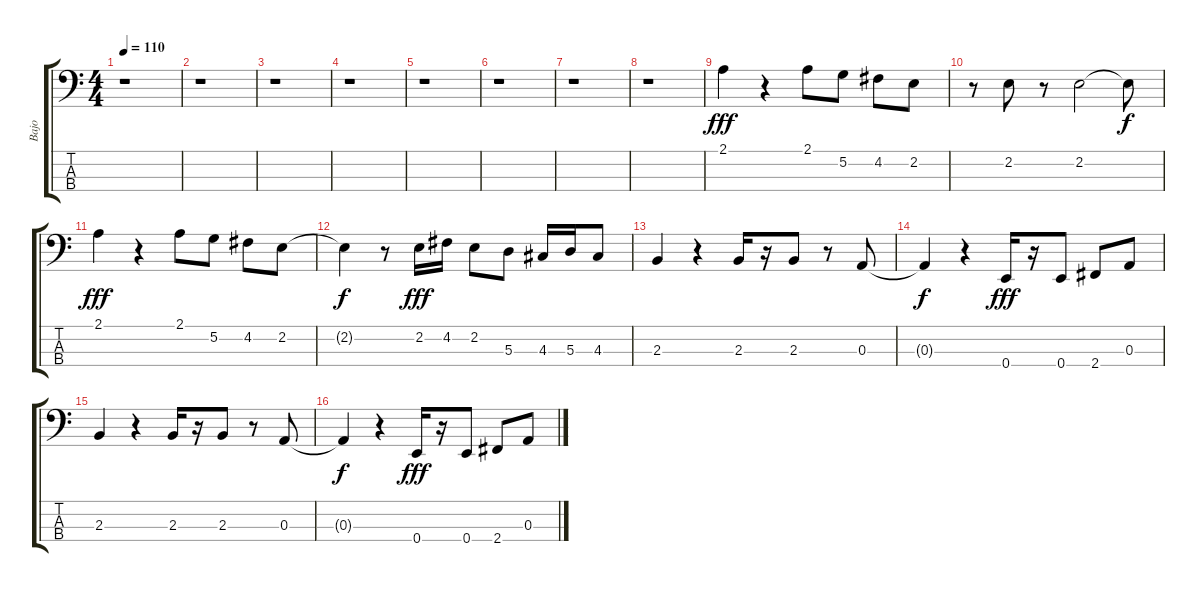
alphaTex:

\track ("Bajo" "Bajo") {instrument electricbasspick}
\staff {score tabs}
\tuning (G2 D2 A1 E1) {hide}
\ts (4 4)
\tempo 110
\clef f4
\ks c
r.1{dy fff instrument electricbasspick} |
r.1 |
r.1 |
r.1 |
r.1 |
r.1 |
r.1 |
r.1 |
2.1.4 r.4 2.1.8 5.2.8 4.2.8 2.2.8 |
r.8 2.2.8 r.8 2.2.2 2.2{t}.8{dy f} |
2.1.4{dy fff} r.4 2.1.8 5.2.8 4.2.8 2.2.8 |
2.2{t}.4{dy f} r.8 2.2.16{dy fff} 4.2.16 2.2.8 5.3.8 4.3.16 5.3.16 4.3.8 |
2.3.4 r.4 2.3.16 r.16 2.3.8 r.8 0.3.8 |
0.3{t}.4{dy f} r.4 0.4.16{dy fff} r.16 0.4.8 2.4.8 0.3.8 |
2.3.4 r.4 2.3.16 r.16 2.3.8 r.8 0.3.8 |
0.3{t}.4{dy f} r.4 0.4.16{dy fff} r.16 0.4.8 2.4.8 0.3.8
